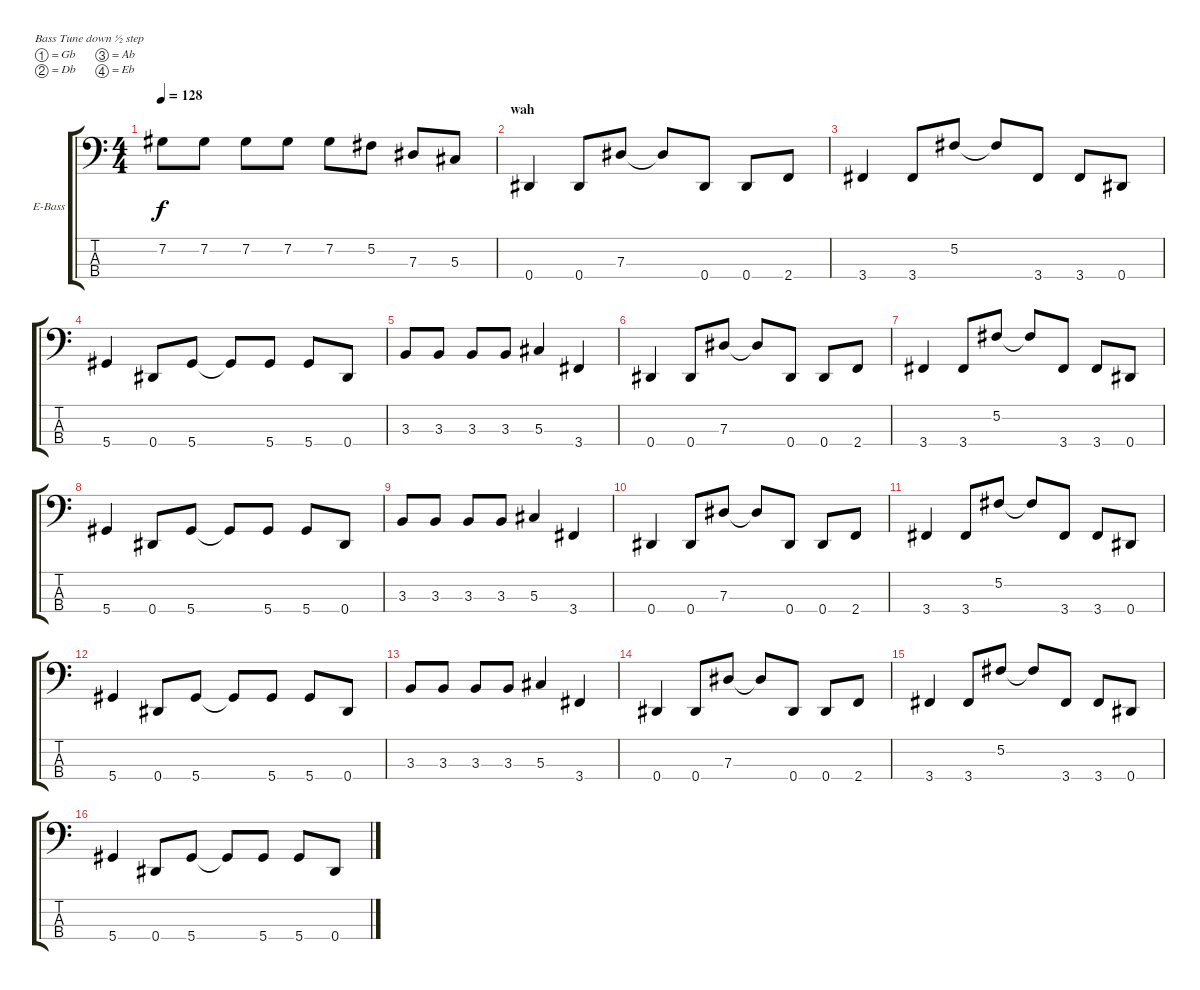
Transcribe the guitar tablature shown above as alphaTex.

\bracketExtendMode groupsimilarinstruments
\firstSystemTrackNameOrientation horizontal
\otherSystemsTrackNameOrientation horizontal
\track ("Bass (Duff)" "E-Bass") {instrument electricbasspick}
\staff {score tabs}
\tuning (Gb2 Db2 Ab1 Eb1)
\ts (4 4)
\tempo 128
\clef f4
\ks c
7.2.8{dy f} 7.2.8 7.2.8 7.2.8 7.2.8 5.2.8 7.3.8 5.3.8 |
\section ("" "wah")
0.4.4 0.4.8 7.3.8 7.3{t}.8 0.4.8 0.4.8 2.4.8 |
3.4.4 3.4.8 5.2.8 5.2{t}.8 3.4.8 3.4.8 0.4.8 |
5.4.4 0.4.8 5.4.8 5.4{t}.8 5.4.8 5.4.8 0.4.8 |
3.3.8 3.3.8 3.3.8 3.3.8 5.3.4 3.4.4 |
0.4.4 0.4.8 7.3.8 7.3{t}.8 0.4.8 0.4.8 2.4.8 |
3.4.4 3.4.8 5.2.8 5.2{t}.8 3.4.8 3.4.8 0.4.8 |
5.4.4 0.4.8 5.4.8 5.4{t}.8 5.4.8 5.4.8 0.4.8 |
3.3.8 3.3.8 3.3.8 3.3.8 5.3.4 3.4.4 |
0.4.4 0.4.8 7.3.8 7.3{t}.8 0.4.8 0.4.8 2.4.8 |
3.4.4 3.4.8 5.2.8 5.2{t}.8 3.4.8 3.4.8 0.4.8 |
5.4.4 0.4.8 5.4.8 5.4{t}.8 5.4.8 5.4.8 0.4.8 |
3.3.8 3.3.8 3.3.8 3.3.8 5.3.4 3.4.4 |
0.4.4 0.4.8 7.3.8 7.3{t}.8 0.4.8 0.4.8 2.4.8 |
3.4.4 3.4.8 5.2.8 5.2{t}.8 3.4.8 3.4.8 0.4.8 |
5.4.4 0.4.8 5.4.8 5.4{t}.8 5.4.8 5.4.8 0.4.8
